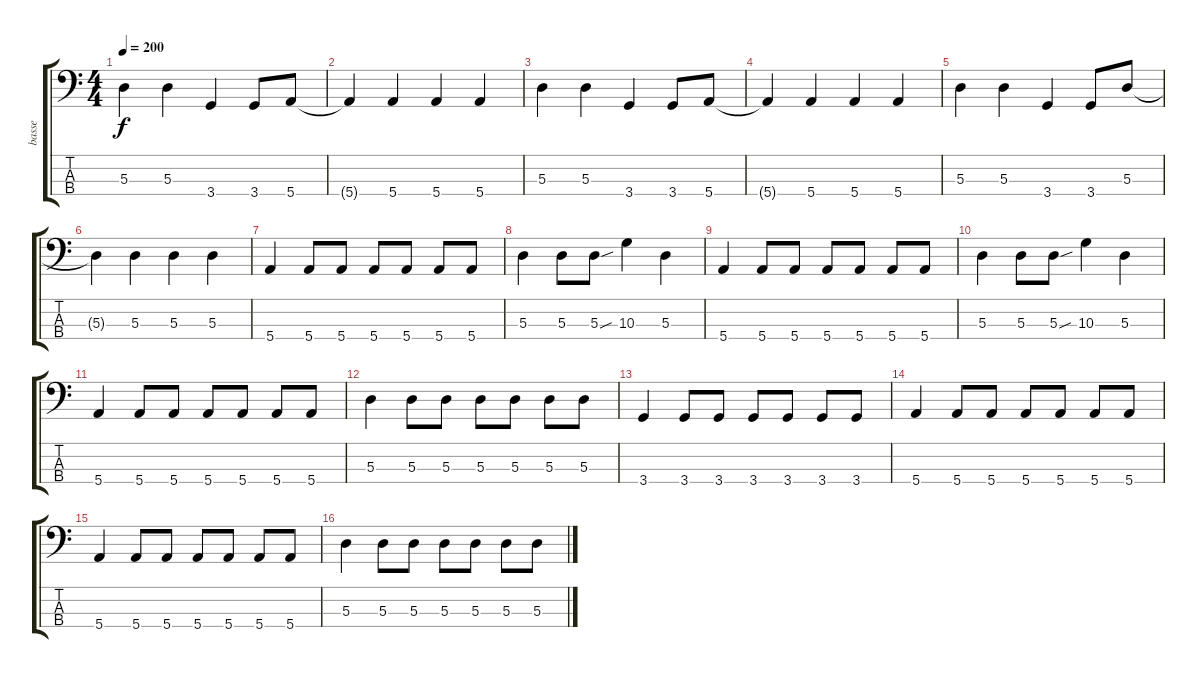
\track ("basse" "basse") {instrument electricbasspick}
\staff {score tabs}
\tuning (G2 D2 A1 E1) {hide}
\ts (4 4)
\tempo 200
\clef f4
\ks c
5.3.4{dy f} 5.3.4 3.4.4 3.4.8 5.4.8 |
5.4{t}.4 5.4.4 5.4.4 5.4.4 |
5.3.4 5.3.4 3.4.4 3.4.8 5.4.8 |
5.4{t}.4 5.4.4 5.4.4 5.4.4 |
5.3.4 5.3.4 3.4.4 3.4.8 5.3.8 |
5.3{t}.4 5.3.4 5.3.4 5.3.4 |
5.4.4 5.4.8 5.4.8 5.4.8 5.4.8 5.4.8 5.4.8 |
5.3.4 5.3.8 5.3{sou}.8 10.3.4{volume 8} 5.3.4{volume 16} |
5.4.4 5.4.8 5.4.8 5.4.8 5.4.8 5.4.8 5.4.8 |
5.3.4 5.3.8 5.3{sou}.8 10.3.4{volume 8} 5.3.4{volume 16} |
5.4.4 5.4.8 5.4.8 5.4.8 5.4.8 5.4.8 5.4.8 |
5.3.4 5.3.8 5.3.8 5.3.8 5.3.8 5.3.8 5.3.8 |
3.4.4 3.4.8 3.4.8 3.4.8 3.4.8 3.4.8 3.4.8 |
5.4.4 5.4.8 5.4.8 5.4.8 5.4.8 5.4.8 5.4.8 |
5.4.4 5.4.8 5.4.8 5.4.8 5.4.8 5.4.8 5.4.8 |
5.3.4 5.3.8 5.3.8 5.3.8 5.3.8 5.3.8 5.3.8
